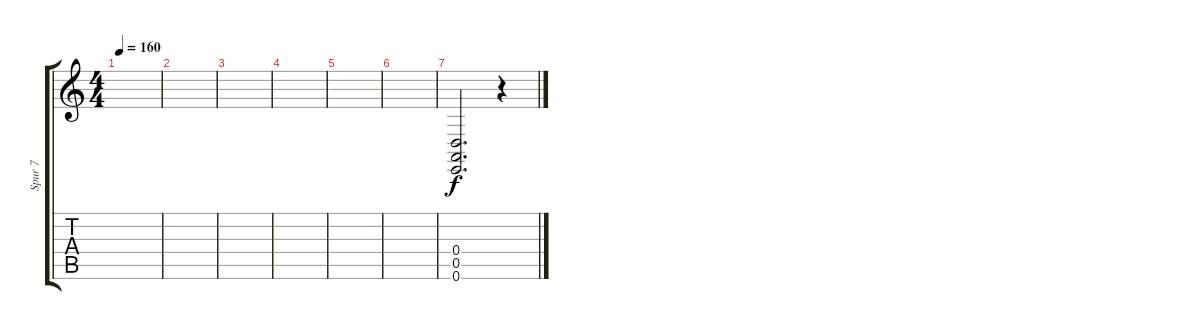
\track ("Spur 7" "Spur 7") {instrument reversecymbal}
\staff {score tabs}
\tuning (E4 B3 G3 D3 A2 E2) {hide}
\ts (4 4)
\tempo 160
\clef g2
\ks c
|
|
|
|
|
|
(0.4 0.5 0.6).2{d} r.4
